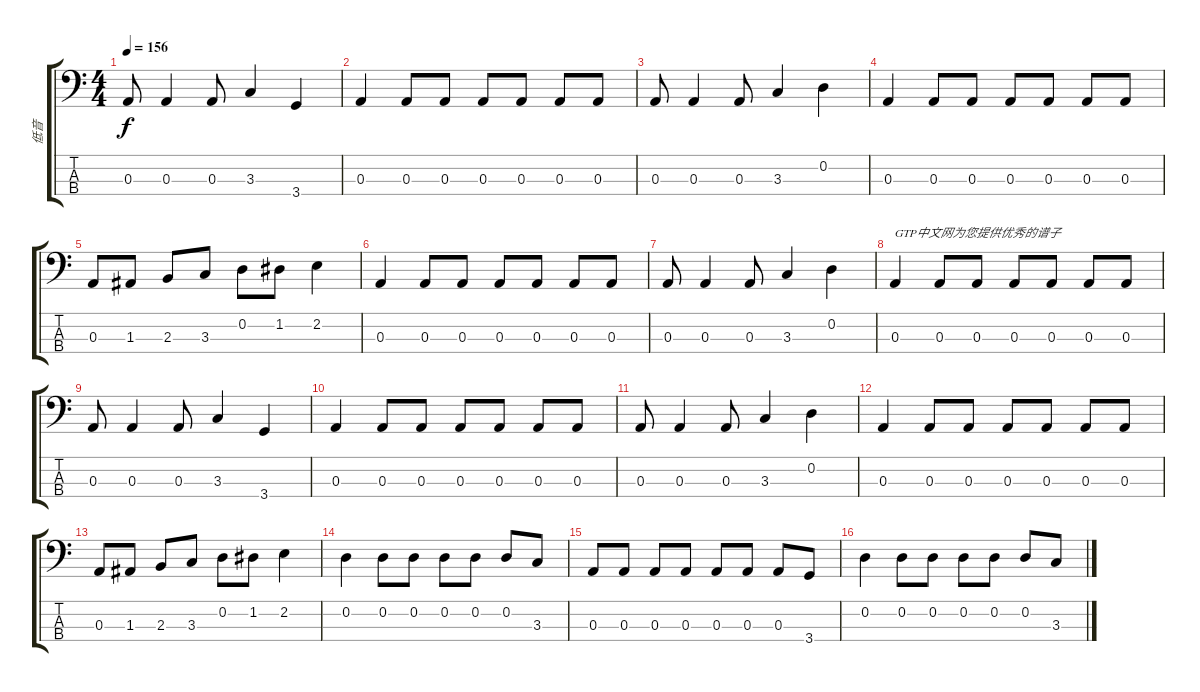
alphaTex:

\track ("低音" "低音") {instrument electricbassfinger}
\staff {score tabs}
\tuning (G2 D2 A1 E1) {hide}
\ts (4 4)
\tempo 156
\clef f4
\ks c
0.3.8{dy f} 0.3.4 0.3.8 3.3.4 3.4.4 |
0.3.4 0.3.8 0.3.8 0.3.8 0.3.8 0.3.8 0.3.8 |
0.3.8 0.3.4 0.3.8 3.3.4 0.2.4 |
0.3.4 0.3.8 0.3.8 0.3.8 0.3.8 0.3.8 0.3.8 |
0.3.8 1.3.8 2.3.8 3.3.8 0.2.8 1.2.8 2.2.4 |
0.3.4 0.3.8 0.3.8 0.3.8 0.3.8 0.3.8 0.3.8 |
0.3.8 0.3.4 0.3.8 3.3.4 0.2.4 |
0.3.4{txt "GTP中文网为您提供优秀的谱子"} 0.3.8 0.3.8 0.3.8 0.3.8 0.3.8 0.3.8 |
0.3.8 0.3.4 0.3.8 3.3.4 3.4.4 |
0.3.4 0.3.8 0.3.8 0.3.8 0.3.8 0.3.8 0.3.8 |
0.3.8 0.3.4 0.3.8 3.3.4 0.2.4 |
0.3.4 0.3.8 0.3.8 0.3.8 0.3.8 0.3.8 0.3.8 |
0.3.8 1.3.8 2.3.8 3.3.8 0.2.8 1.2.8 2.2.4 |
0.2.4 0.2.8 0.2.8 0.2.8 0.2.8 0.2.8 3.3.8 |
0.3.8 0.3.8 0.3.8 0.3.8 0.3.8 0.3.8 0.3.8 3.4.8 |
0.2.4 0.2.8 0.2.8 0.2.8 0.2.8 0.2.8 3.3.8
